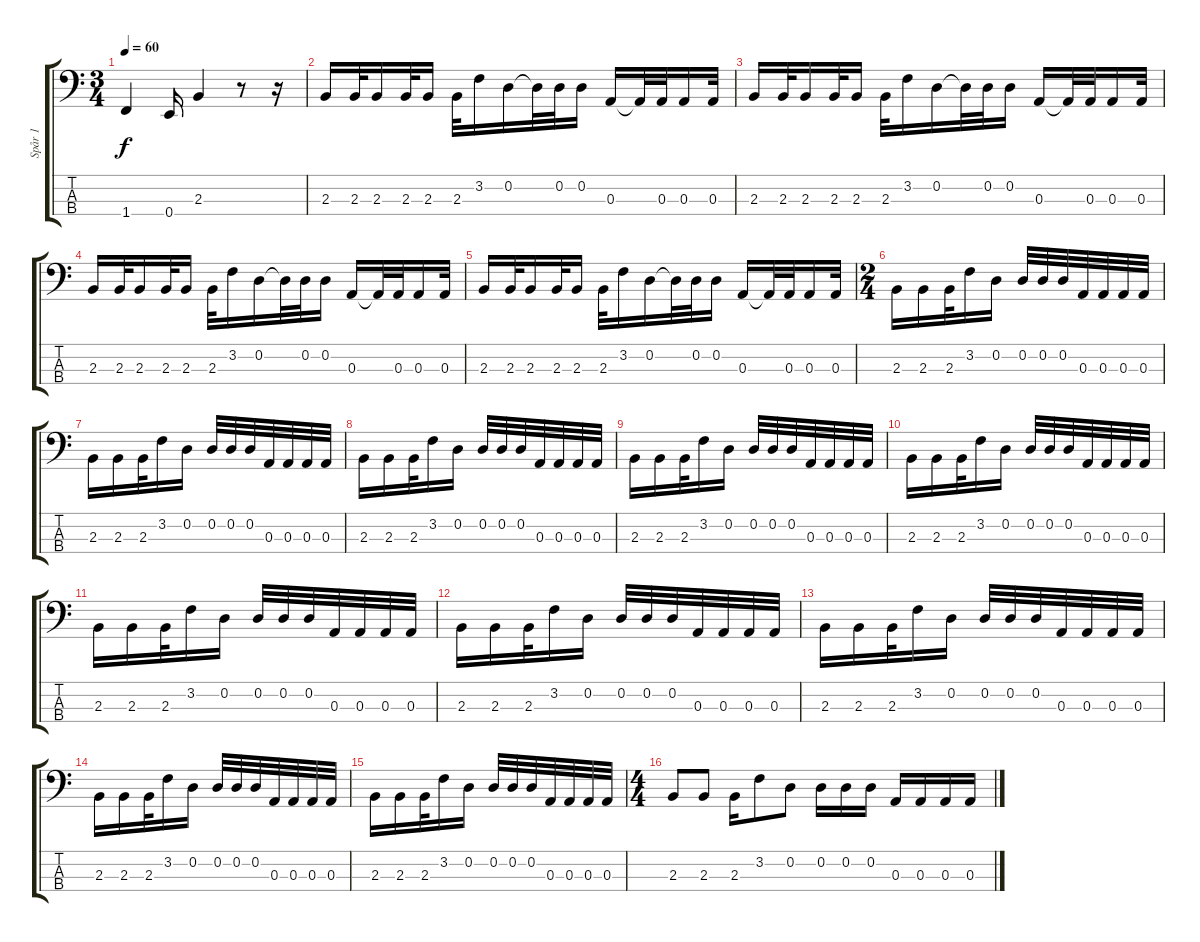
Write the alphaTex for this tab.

\track ("Spår 1" "Spår 1") {instrument electricbassfinger}
\staff {score tabs}
\tuning (G2 D2 A1 E1) {hide}
\ts (3 4)
\tempo 60
\clef f4
\ks c
1.4.4{dy f} 0.4.16 2.3.4 r.8 r.16 |
2.3.16 2.3.32 2.3.16 2.3.32 2.3.16 2.3.32 3.2.16 0.2.16 0.2{t}.32 0.2.32 0.2.16 0.3.16 0.3{t}.32 0.3.32 0.3.16 0.3.32 |
2.3.16 2.3.32 2.3.16 2.3.32 2.3.16 2.3.32 3.2.16 0.2.16 0.2{t}.32 0.2.32 0.2.16 0.3.16 0.3{t}.32 0.3.32 0.3.16 0.3.32 |
2.3.16 2.3.32 2.3.16 2.3.32 2.3.16 2.3.32 3.2.16 0.2.16 0.2{t}.32 0.2.32 0.2.16 0.3.16 0.3{t}.32 0.3.32 0.3.16 0.3.32 |
2.3.16 2.3.32 2.3.16 2.3.32 2.3.16 2.3.32 3.2.16 0.2.16 0.2{t}.32 0.2.32 0.2.16 0.3.16 0.3{t}.32 0.3.32 0.3.16 0.3.32 |
\ts (2 4)
2.3.16 2.3.16 2.3.32 3.2.16 0.2.16 0.2.32 0.2.32 0.2.32 0.3.32 0.3.32 0.3.32 0.3.32 |
2.3.16 2.3.16 2.3.32 3.2.16 0.2.16 0.2.32 0.2.32 0.2.32 0.3.32 0.3.32 0.3.32 0.3.32 |
2.3.16 2.3.16 2.3.32 3.2.16 0.2.16 0.2.32 0.2.32 0.2.32 0.3.32 0.3.32 0.3.32 0.3.32 |
2.3.16 2.3.16 2.3.32 3.2.16 0.2.16 0.2.32 0.2.32 0.2.32 0.3.32 0.3.32 0.3.32 0.3.32 |
2.3.16 2.3.16 2.3.32 3.2.16 0.2.16 0.2.32 0.2.32 0.2.32 0.3.32 0.3.32 0.3.32 0.3.32 |
2.3.16 2.3.16 2.3.32 3.2.16 0.2.16 0.2.32 0.2.32 0.2.32 0.3.32 0.3.32 0.3.32 0.3.32 |
2.3.16 2.3.16 2.3.32 3.2.16 0.2.16 0.2.32 0.2.32 0.2.32 0.3.32 0.3.32 0.3.32 0.3.32 |
2.3.16 2.3.16 2.3.32 3.2.16 0.2.16 0.2.32 0.2.32 0.2.32 0.3.32 0.3.32 0.3.32 0.3.32 |
2.3.16 2.3.16 2.3.32 3.2.16 0.2.16 0.2.32 0.2.32 0.2.32 0.3.32 0.3.32 0.3.32 0.3.32 |
2.3.16 2.3.16 2.3.32 3.2.16 0.2.16 0.2.32 0.2.32 0.2.32 0.3.32 0.3.32 0.3.32 0.3.32 |
\ts (4 4)
2.3.8 2.3.8 2.3.16 3.2.8 0.2.8 0.2.16 0.2.16 0.2.16 0.3.16 0.3.16 0.3.16 0.3.16
